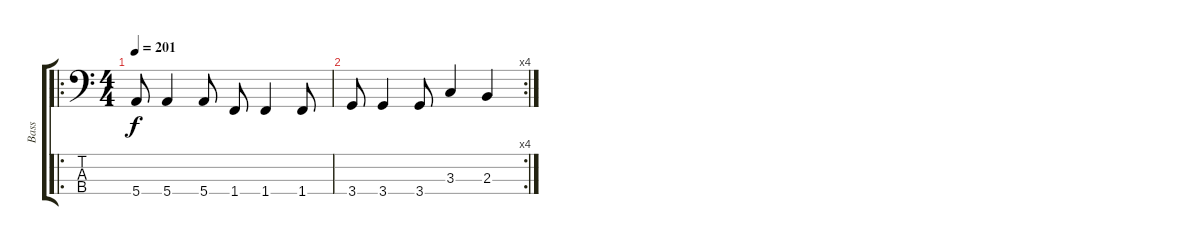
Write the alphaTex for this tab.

\track ("Bass" "Bass") {instrument electricbasspick}
\staff {score tabs}
\tuning (G2 D2 A1 E1) {hide}
\ro
\ts (4 4)
\tempo 201
\clef f4
\ks c
5.4.8{dy f} 5.4.4 5.4.8 1.4.8 1.4.4 1.4.8 |
\rc 4
3.4.8 3.4.4 3.4.8 3.3.4 2.3.4
